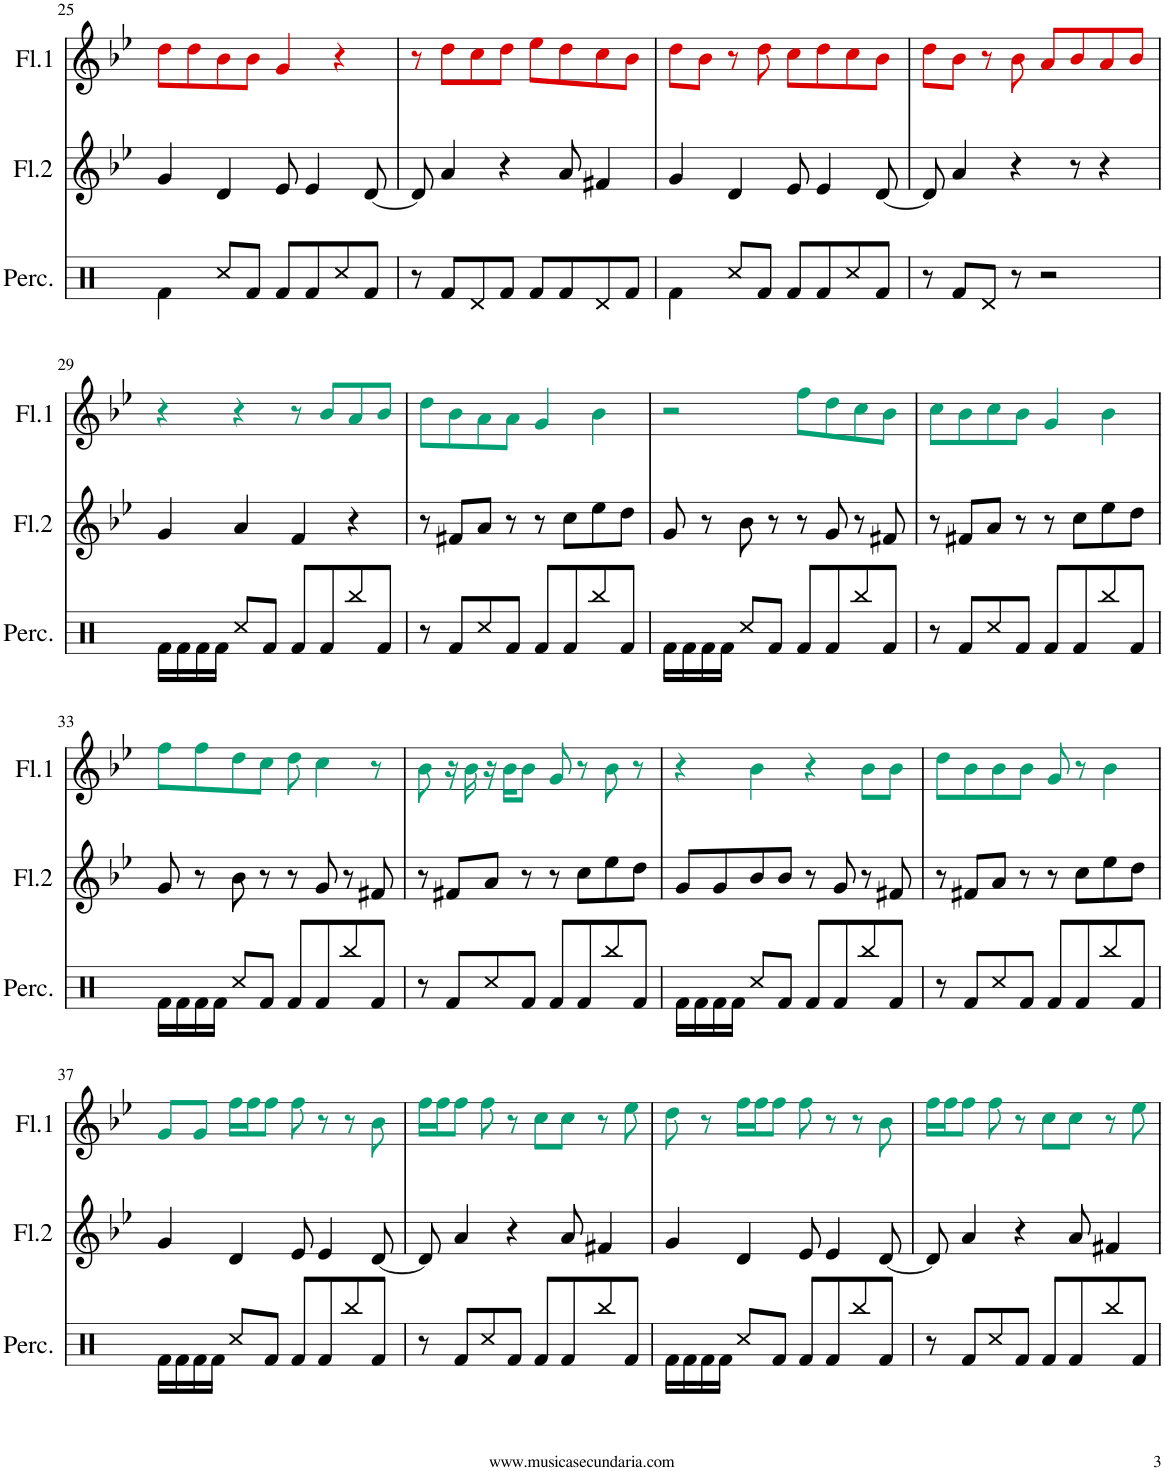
**kern	**kern	**kern
*part3	*part2	*part1
*staff3	*staff2	*staff1
*I"Percusión	*I"Flauta 2	*I"Flauta 1
*I'Perc.	*I'Fl.2	*I'Fl.1
!!LO:PB:g=z
*clefX	*clefG2	*clefG2
*k[]	*k[b-e-]	*k[b-e-]
*M4/4	*M4/4	*M4/4
=25	=25	=25
4Rf\	4g/	8ddi\L
.	.	8ddi\
8Rcc/L	4d/	8b-i\
8Rf/J	.	8b-i\J
8Rf/L	8e-/	4gi/
8Rf/	4e-/	.
8Rcc/	.	4r
8Rf/J	[8d/	.
=26	=26	=26
8r	8d/]	8r
8Rf/L	4a/	8ddi\L
8Rd/	.	8cci\
8Rf/J	4r	8ddi\J
8Rf/L	.	8ee-i\L
8Rf/	8a/	8ddi\
8Rd/	4f#X/	8cci\
8Rf/J	.	8b-i\J
=27	=27	=27
4Rf\	4g/	8ddi\L
.	.	8b-i\J
8Rcc/L	4d/	8r
8Rf/J	.	8ddi\
8Rf/L	8e-/	8cci\L
8Rf/	4e-/	8ddi\
8Rcc/	.	8cci\
8Rf/J	[8d/	8b-i\J
=28	=28	=28
8r	8d/]	8ddi\L
8Rf/L	4a/	8b-i\J
8Rd/J	.	8r
8r	4r	8b-i\
2r	.	8ai/L
.	8r	8b-i/
.	4r	8ai/
.	.	8b-i/J
!!LO:LB:g=z
=29	=29	=29
16Rf\LL	4g/	4r
16Rf\	.	.
16Rf\	.	.
16Rf\JJ	.	.
8Rcc/L	4a/	4r
8Rf/J	.	.
8Rf/L	4f/	8r
8Rf/	.	8b-j/L
8Rbb/	4r	8aj/
8Rf/J	.	8b-j/J
=30	=30	=30
8r	8r	8ddj\L
8Rf/L	8f#X/L	8b-j\
8Rcc/	8a/J	8aj\
8Rf/J	8r	8aj\J
8Rf/L	8r	4gj/
8Rf/	8cc\L	.
8Rbb/	8ee-\	4b-j\
8Rf/J	8dd\J	.
=31	=31	=31
16Rf\LL	8g/	2r
16Rf\	.	.
16Rf\	8r	.
16Rf\JJ	.	.
8Rcc/L	8b-\	.
8Rf/J	8r	.
8Rf/L	8r	8ffj\L
8Rf/	8g/	8ddj\
8Rbb/	8r	8ccj\
8Rf/J	8f#X/	8b-j\J
=32	=32	=32
8r	8r	8ccj\L
8Rf/L	8f#X/L	8b-j\
8Rcc/	8a/J	8ccj\
8Rf/J	8r	8b-j\J
8Rf/L	8r	4gj/
8Rf/	8cc\L	.
8Rbb/	8ee-\	4b-j\
8Rf/J	8dd\J	.
!!LO:LB:g=z
=33	=33	=33
16Rf\LL	8g/	8ffj\L
16Rf\	.	.
16Rf\	8r	8ffj\
16Rf\JJ	.	.
8Rcc/L	8b-\	8ddj\
8Rf/J	8r	8ccj\J
8Rf/L	8r	8ddj\
8Rf/	8g/	4ccj\
8Rbb/	8r	.
8Rf/J	8f#X/	8r
=34	=34	=34
8r	8r	8b-j\
8Rf/L	8f#X/L	16r
.	.	16b-j\
8Rcc/	8a/J	16r
.	.	16b-j\KL
8Rf/J	8r	8b-j\J
8Rf/L	8r	8gj/
8Rf/	8cc\L	8r
8Rbb/	8ee-\	8b-j\
8Rf/J	8dd\J	8r
=35	=35	=35
16Rf\LL	8g/L	4r
16Rf\	.	.
16Rf\	8g/	.
16Rf\JJ	.	.
8Rcc/L	8b-/	4b-j\
8Rf/J	8b-/J	.
8Rf/L	8r	4r
8Rf/	8g/	.
8Rbb/	8r	8b-j\L
8Rf/J	8f#X/	8b-j\J
=36	=36	=36
8r	8r	8ddj\L
8Rf/L	8f#X/L	8b-j\
8Rcc/	8a/J	8b-j\
8Rf/J	8r	8b-j\J
8Rf/L	8r	8gj/
8Rf/	8cc\L	8r
8Rbb/	8ee-\	4b-j\
8Rf/J	8dd\J	.
!!LO:LB:g=z
=37	=37	=37
16Rf\LL	4g/	8gj/L
16Rf\	.	.
16Rf\	.	8gj/J
16Rf\JJ	.	.
8Rcc/L	4d/	16ffj\LL
.	.	16ffj\J
8Rf/J	.	8ffj\J
8Rf/L	8e-/	8ffj\
8Rf/	4e-/	8r
8Rbb/	.	8r
8Rf/J	[8d/	8b-j\
=38	=38	=38
8r	8d/]	16ffj\LL
.	.	16ffj\J
8Rf/L	4a/	8ffj\J
8Rcc/	.	8ffj\
8Rf/J	4r	8r
8Rf/L	.	8ccj\L
8Rf/	8a/	8ccj\J
8Rbb/	4f#X/	8r
8Rf/J	.	8ee-j\
=39	=39	=39
16Rf\LL	4g/	8ddj\
16Rf\	.	.
16Rf\	.	8r
16Rf\JJ	.	.
8Rcc/L	4d/	16ffj\LL
.	.	16ffj\J
8Rf/J	.	8ffj\J
8Rf/L	8e-/	8ffj\
8Rf/	4e-/	8r
8Rbb/	.	8r
8Rf/J	[8d/	8b-j\
=40	=40	=40
8r	8d/]	16ffj\LL
.	.	16ffj\J
8Rf/L	4a/	8ffj\J
8Rcc/	.	8ffj\
8Rf/J	4r	8r
8Rf/L	.	8ccj\L
8Rf/	8a/	8ccj\J
8Rbb/	4f#X/	8r
8Rf/J	.	8ee-j\
=	=	=
*-	*-	*-
